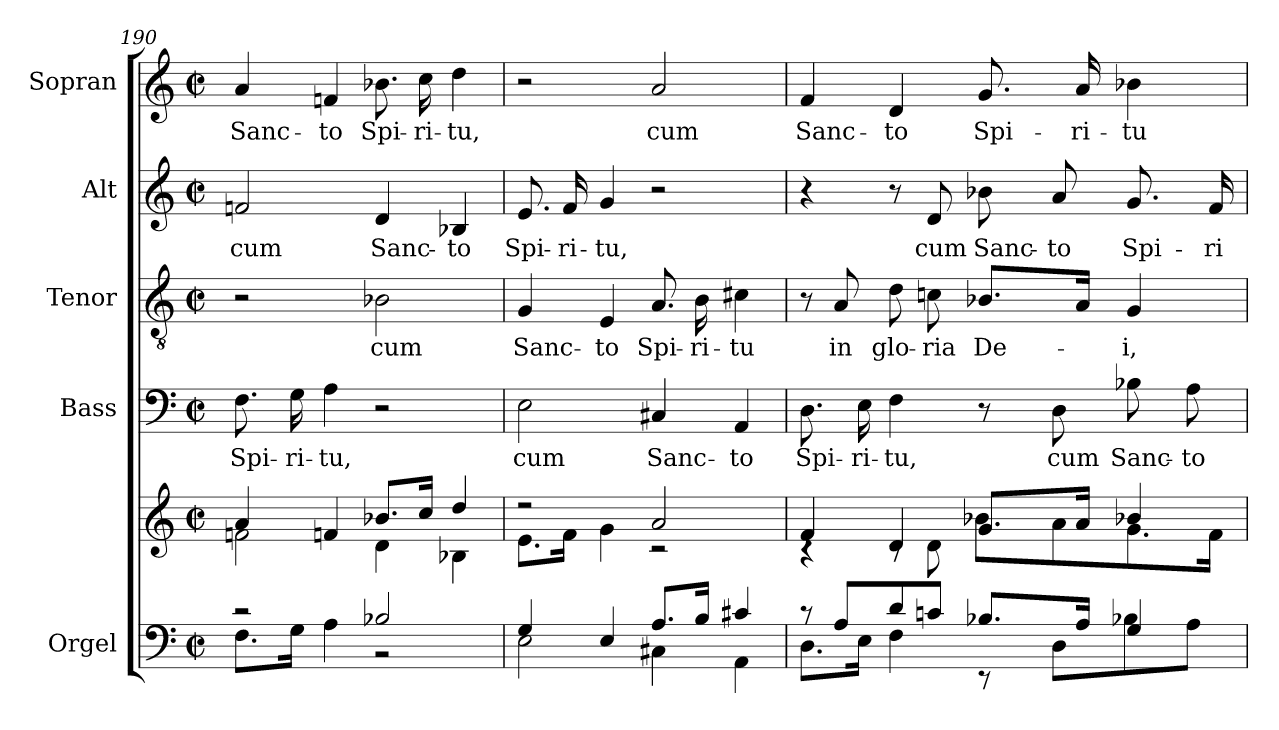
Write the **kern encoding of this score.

**kern	**kern	**kern	**text	**kern	**text	**kern	**text	**kern	**text
*part5	*part5	*part4	*part4	*part3	*part3	*part2	*part2	*part1	*part1
*staff6	*staff5	*staff4	*staff4	*staff3	*staff3	*staff2	*staff2	*staff1	*staff1
*I"Orgel	*	*I"Bass	*	*I"Tenor	*	*I"Alt	*	*I"Sopran	*
*I'Org.	*	*I'B	*	*I'T	*	*I'A	*	*I'S	*
*clefF4	*clefG2	*clefF4	*	*clefGv2	*	*clefG2	*	*clefG2	*
*k[]	*k[]	*k[]	*	*k[]	*	*k[]	*	*k[]	*
*C:	*C:	*C:	*	*C:	*	*C:	*	*C:	*
*M2/2	*M2/2	*M2/2	*	*M2/2	*	*M2/2	*	*M2/2	*
*met(c|)	*met(c|)	*met(c|)	*	*met(c|)	*	*met(c|)	*	*met(c|)	*
=190	=190	=190	=190	=190	=190	=190	=190	=190	=190
*^	*^	*	*	*	*	*	*	*	*
!	!	!	!	!	!LO:LY:b	!	!	!	!LO:LY:b	!	!LO:LY:b
2rc	8.F\L	4a/	2fn\	8.F\	Spi-	2r	.	2fn/	cum	4a/	Sanc-
!	!	!	!	!	!LO:LY:b	!	!	!	!	!	!
.	16G\Jk	.	.	16G\	-ri-	.	.	.	.	.	.
!	!	!	!	!	!LO:LY:b	!	!	!	!	!	!LO:LY:b
.	4A\	4fn/	.	4A\	-tu,	.	.	.	.	4fn/	-to
!	!	!	!	!	!	!	!LO:LY:b	!	!LO:LY:b	!	!LO:LY:b
2B-X/	2rBB	8.b-X/L	4d\	2r	.	2B-X\	cum	4d/	Sanc-	8.b-X\	Spi-
!	!	!	!	!	!	!	!	!	!	!	!LO:LY:b
.	.	16cc/Jk	.	.	.	.	.	.	.	16cc\	-ri-
!	!	!	!	!	!	!	!	!	!LO:LY:b	!	!LO:LY:b
.	.	4dd/	4B-X\	.	.	.	.	4B-X/	-to	4dd\	-tu,
!!LO:LB:g=z
=191	=191	=191	=191	=191	=191	=191	=191	=191	=191	=191	=191
!	!	!	!	!	!LO:LY:b	!	!LO:LY:b	!	!LO:LY:b	!	!
4G/	2E\	2r	8.e\L	2E\	cum	4G/	Sanc-	8.e/	Spi-	2r	.
!	!	!	!	!	!	!	!	!	!LO:LY:b	!	!
.	.	.	16f\Jk	.	.	.	.	16f/	-ri-	.	.
!	!	!	!	!	!	!	!LO:LY:b	!	!LO:LY:b	!	!
4E/	.	.	4g\	.	.	4E/	-to	4g/	-tu,	.	.
!	!	!	!	!	!LO:LY:b	!	!LO:LY:b	!	!	!	!LO:LY:b
8.A/L	4C#X\	2a/	2rc	4C#X/	Sanc-	8.A/	Spi-	2r	.	2a/	cum
!	!	!	!	!	!	!	!LO:LY:b	!	!	!	!
16B/Jk	.	.	.	.	.	16B\	-ri-	.	.	.	.
!	!	!	!	!	!LO:LY:b	!	!LO:LY:b	!	!	!	!
4c#X/	4AA\	.	.	4AA/	-to	4c#X\	-tu	.	.	.	.
=192	=192	=192	=192	=192	=192	=192	=192	=192	=192	=192	=192
!	!	!	!	!	!LO:LY:b	!	!	!	!	!	!LO:LY:b
8rc	8.D\L	4f/	4rc	8.D\	Spi-	8r	.	4r	.	4f/	Sanc-
!	!	!	!	!	!	!	!LO:LY:b	!	!	!	!
8A/L	.	.	.	.	.	8A/	in	.	.	.	.
!	!	!	!	!	!LO:LY:b	!	!	!	!	!	!
.	16E\Jk	.	.	16E\	-ri-	.	.	.	.	.	.
!	!	!	!	!	!LO:LY:b	!	!LO:LY:b	!	!	!	!LO:LY:b
8d/	4F\	4d/	8rc	4F\	-tu,	8d\	glo-	8r	.	4d/	-to
!	!	!	!	!	!	!	!LO:LY:b	!	!LO:LY:b	!	!
8cn/J	.	.	8d\	.	.	8cn\	-ria	8d/	cum	.	.
!	!	!	!	!	!	!	!LO:LY:b	!	!LO:LY:b	!	!LO:LY:b
8.B-X/L	8rEE	8.g/L	8b-X\L	8r	.	8.B-X/L	De-	8b-X\	Sanc-	8.g/	Spi-
!	!	!	!	!	!LO:LY:b	!	!	!	!LO:LY:b	!	!
.	8D\L	.	8a\	8D\	cum	.	.	8a/	-to	.	.
!	!	!	!	!	!	!	!	!	!	!	!LO:LY:b
16A/Jk	.	16a/Jk	.	.	.	16A/Jk	.	.	.	16a/	-ri-
!	!	!	!	!	!LO:LY:b	!	!LO:LY:b	!	!LO:LY:b	!	!LO:LY:b
4G/	8B-X\	4b-X/	8.g\	8B-X\	Sanc-	4G/	-i,	8.g/	Spi-	4b-X\	-tu
!	!	!	!	!	!LO:LY:b	!	!	!	!	!	!
.	8A\J	.	.	8A\	-to	.	.	.	.	.	.
!	!	!	!	!	!	!	!	!	!LO:LY:b	!	!
.	.	.	16f\Jk	.	.	.	.	16f/	-ri-	.	.
*v	*v	*	*	*	*	*	*	*	*	*	*
*	*v	*v	*	*	*	*	*	*	*	*
=	=	=	=	=	=	=	=	=	=
*-	*-	*-	*-	*-	*-	*-	*-	*-	*-
